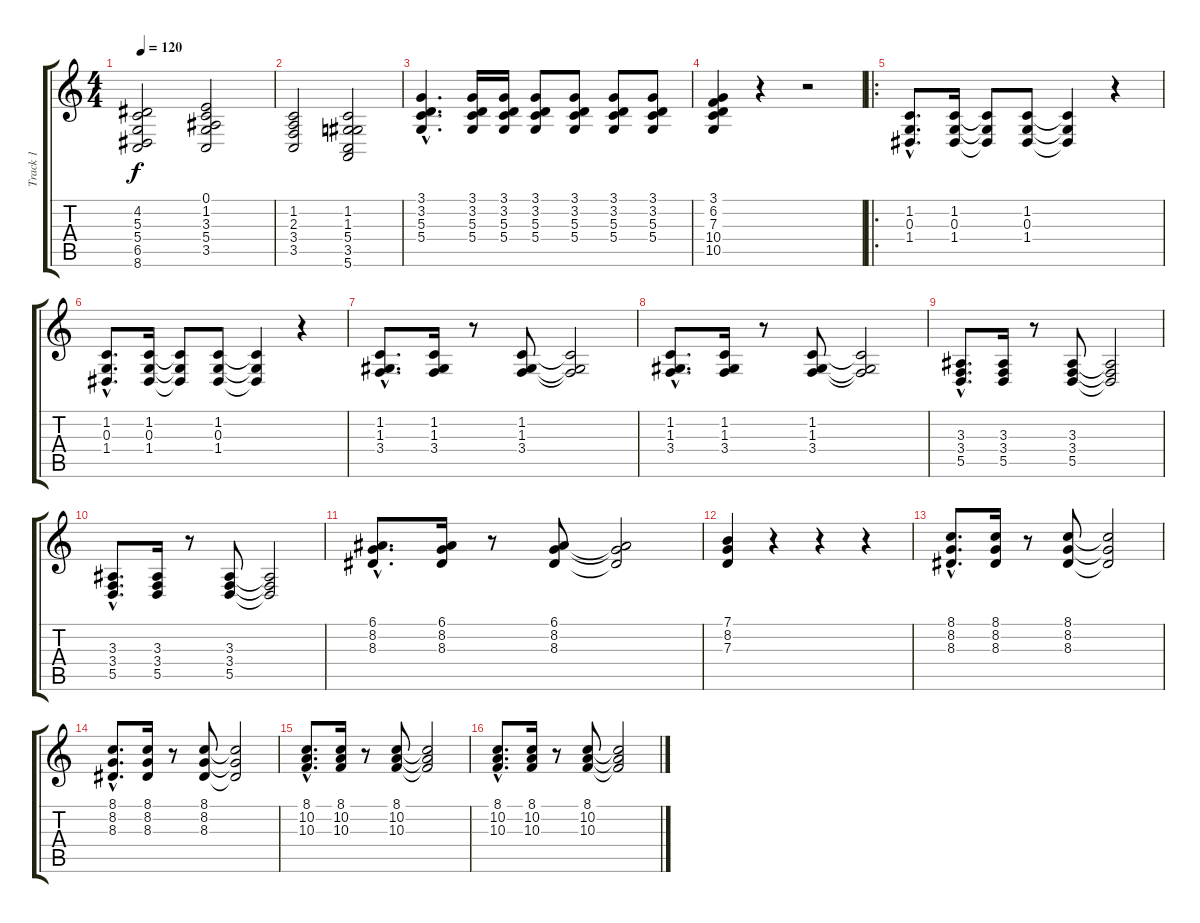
\track ("Track 1" "Track 1") {instrument brightacousticpiano}
\staff {score tabs}
\tuning (E4 B3 G3 D3 A2 E2) {hide}
\ts (4 4)
\tempo 120
\clef g2
\ks c
(4.2 5.3 5.4 6.5 8.6).2{dy f instrument brightacousticpiano} (0.1 1.2 3.3 5.4 3.5).2 |
(1.2 2.3 3.4 3.5).2 (1.2 1.3 5.4 3.5 5.6).2 |
(3.1{hac} 3.2{hac} 5.3{hac} 5.4{hac}).4{d} (3.1 3.2 5.3 5.4).16 (3.1 3.2 5.3 5.4).16 (3.1 3.2 5.3 5.4).8 (3.1 3.2 5.3 5.4).8 (3.1 3.2 5.3 5.4).8 (3.1 3.2 5.3 5.4).8 |
(3.1 6.2 7.3 10.4 10.5).4 r.4 r.2 |
\ro
(1.2{hac} 0.3{hac} 1.4{hac}).8{d} (1.2 0.3 1.4).16 (1.2{t} 0.3{t} 1.4{t}).8 (1.2 0.3 1.4).8 (1.2{t} 0.3{t} 1.4{t}).4 r.4 |
(1.2{hac} 0.3{hac} 1.4{hac}).8{d} (1.2 0.3 1.4).16 (1.2{t} 0.3{t} 1.4{t}).8 (1.2 0.3 1.4).8 (1.2{t} 0.3{t} 1.4{t}).4 r.4 |
(1.2{hac} 1.3{hac} 3.4{hac}).8{d} (1.2 1.3 3.4).16 r.8 (1.2 1.3 3.4).8 (1.2{t} 1.3{t} 3.4{t}).2 |
(1.2{hac} 1.3{hac} 3.4{hac}).8{d} (1.2 1.3 3.4).16 r.8 (1.2 1.3 3.4).8 (1.2{t} 1.3{t} 3.4{t}).2 |
(3.3{hac} 3.4{hac} 5.5{hac}).8{d} (3.3 3.4 5.5).16 r.8 (3.3 3.4 5.5).8 (3.3{t} 3.4{t} 5.5{t}).2 |
(3.3{hac} 3.4{hac} 5.5{hac}).8{d} (3.3 3.4 5.5).16 r.8 (3.3 3.4 5.5).8 (3.3{t} 3.4{t} 5.5{t}).2 |
(6.1{hac} 8.2{hac} 8.3{hac}).8{d} (6.1 8.2 8.3).16 r.8 (6.1 8.2 8.3).8 (6.1{t} 8.2{t} 8.3{t}).2 |
(7.1 8.2 7.3).4 r.4 r.4 r.4 |
(8.1{hac} 8.2{hac} 8.3{hac}).8{d} (8.1 8.2 8.3).16 r.8 (8.1 8.2 8.3).8 (8.1{t} 8.2{t} 8.3{t}).2 |
(8.1{hac} 8.2{hac} 8.3{hac}).8{d} (8.1 8.2 8.3).16 r.8 (8.1 8.2 8.3).8 (8.1{t} 8.2{t} 8.3{t}).2 |
(8.1{hac} 10.2{hac} 10.3{hac}).8{d} (8.1 10.2 10.3).16 r.8 (8.1 10.2 10.3).8 (8.1{t} 10.2{t} 10.3{t}).2 |
(8.1{hac} 10.2{hac} 10.3{hac}).8{d} (8.1 10.2 10.3).16 r.8 (8.1 10.2 10.3).8 (8.1{t} 10.2{t} 10.3{t}).2
